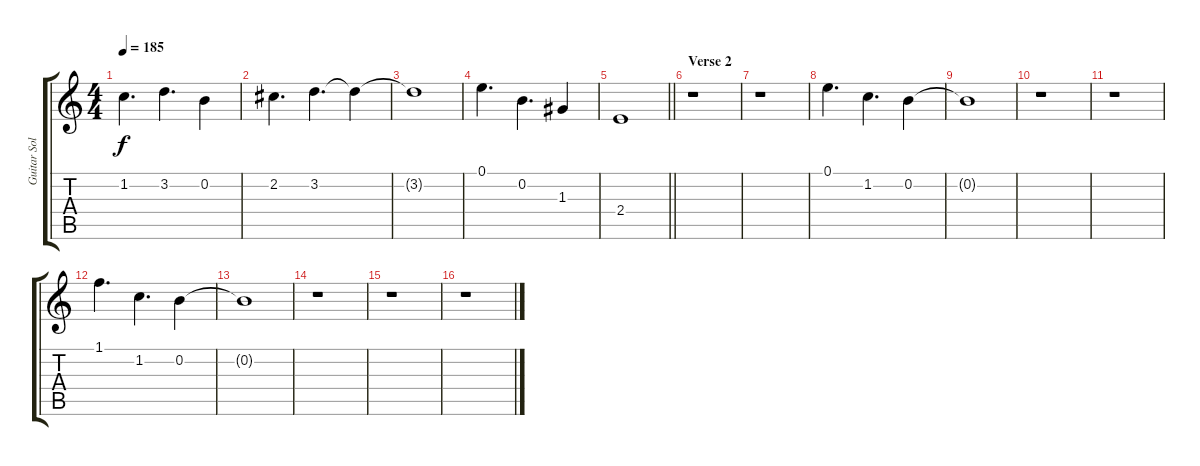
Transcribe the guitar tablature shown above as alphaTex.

\track ("Guitar Solo" "Guitar Sol") {instrument electricguitarclean}
\staff {score tabs}
\tuning (E4 B3 G3 D3 A2 E2) {hide}
\ts (4 4)
\tempo 185
\clef g2
\ks c
1.2.4{d dy f} 3.2.4{d} 0.2.4 |
2.2.4{d} 3.2.4{d} 3.2{t}.4 |
3.2{t}.1 |
0.1.4{d} 0.2.4{d} 1.3.4 |
\barLineRight lightlight
2.4.1 |
\section ("" "Verse 2")
r.1 |
r.1 |
0.1.4{d} 1.2.4{d} 0.2.4 |
0.2{t}.1 |
r.1 |
r.1 |
1.1.4{d} 1.2.4{d} 0.2.4 |
0.2{t}.1 |
r.1 |
r.1 |
r.1
